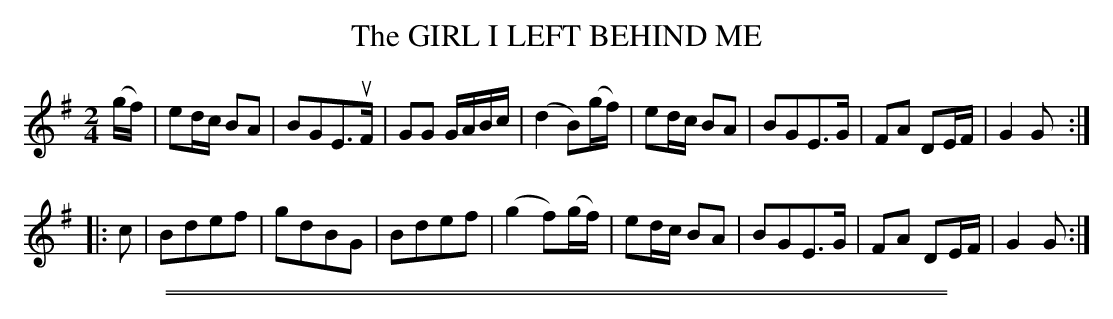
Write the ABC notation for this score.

X:1
T: The GIRL I LEFT BEHIND ME
M: 2/4
L: 1/8
K: G
(g/f/) |\
ed/c/ BA | BGE>uF | GG G/A/B/c/ | (d2 B)(g/f/) |\
ed/c/ BA | BGE>G | FA DE/F/ | G2G :|
|: c |\
Bdef | gdBG | Bdef | (g2 f)(g/f/) |\
ed/c/ BA | BGE>G | FA DE/F/ | G2G :|
